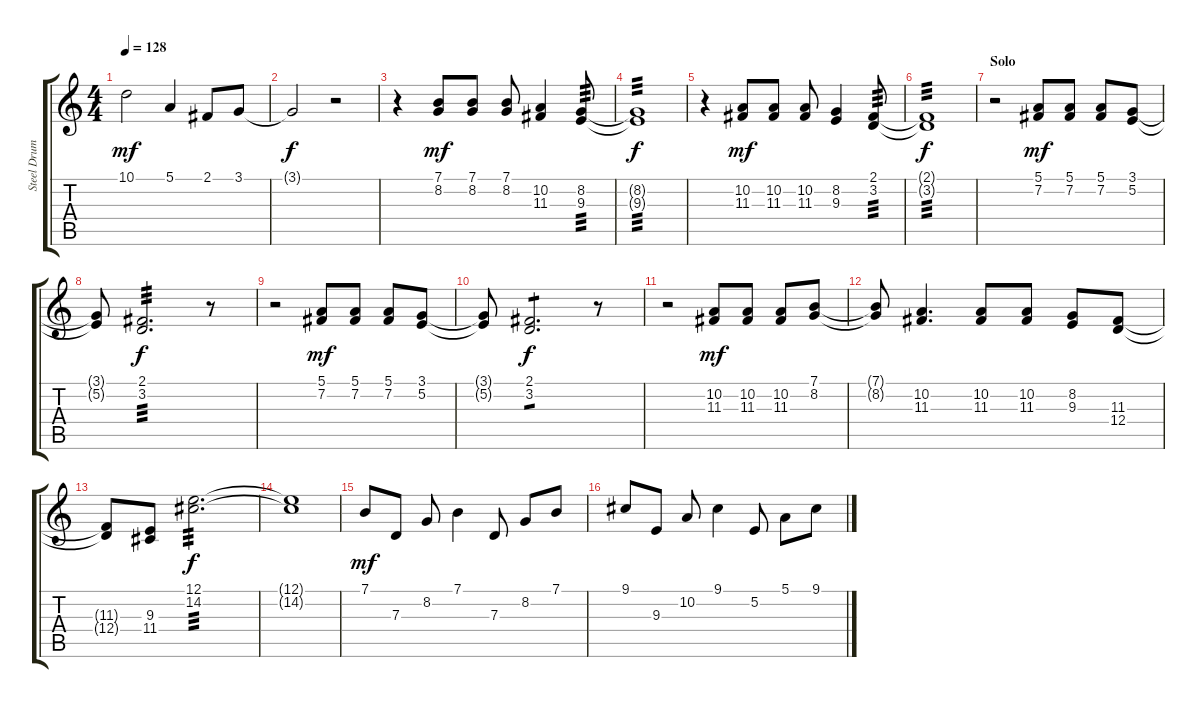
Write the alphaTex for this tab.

\track ("Steel Drums" "Steel Drum") {instrument steeldrums}
\staff {score tabs}
\tuning (E4 B3 G3 D3 A2 E2) {hide}
\ts (4 4)
\tempo 128
\clef g2
\ks c
10.1.2{dy mf} 5.1.4 2.1.8 3.1.8 |
3.1{t}.2{dy f} r.2 |
r.4 (7.1 8.2).8{dy mf} (7.1 8.2).8 (7.1 8.2).8 (10.2 11.3).4 (8.2 9.3).8{tp 3} |
(8.2{t} 9.3{t}).1{tp 3 dy f} |
r.4 (10.2 11.3).8{dy mf} (10.2 11.3).8 (10.2 11.3).8 (8.2 9.3).4 (2.1 3.2).8{tp 3} |
(2.1{t} 3.2{t}).1{tp 3 dy f} |
\section ("" "Solo")
r.2 (5.1 7.2).8{dy mf} (5.1 7.2).8 (5.1 7.2).8 (3.1 5.2).8 |
(3.1{t} 5.2{t}).8 (2.1 3.2).2{d tp 3 dy f} r.8 |
r.2 (5.1 7.2).8{dy mf} (5.1 7.2).8 (5.1 7.2).8 (3.1 5.2).8 |
(3.1{t} 5.2{t}).8 (2.1 3.2).2{d tp 1 dy f} r.8 |
r.2 (10.2 11.3).8{dy mf} (10.2 11.3).8 (10.2 11.3).8 (7.1 8.2).8 |
(7.1{t} 8.2{t}).8 (10.2 11.3).4{d} (10.2 11.3).8 (10.2 11.3).8 (8.2 9.3).8 (11.3 12.4).8 |
(11.3{t} 12.4{t}).8 (9.3 11.4).8 (12.1 14.2).2{d tp 3 dy f} |
(12.1{t} 14.2{t}).1 |
7.1.8{dy mf} 7.3.8 8.2.8 7.1.4 7.3.8 8.2.8 7.1.8 |
9.1.8 9.3.8 10.2.8 9.1.4 5.2.8 5.1.8 9.1.8
